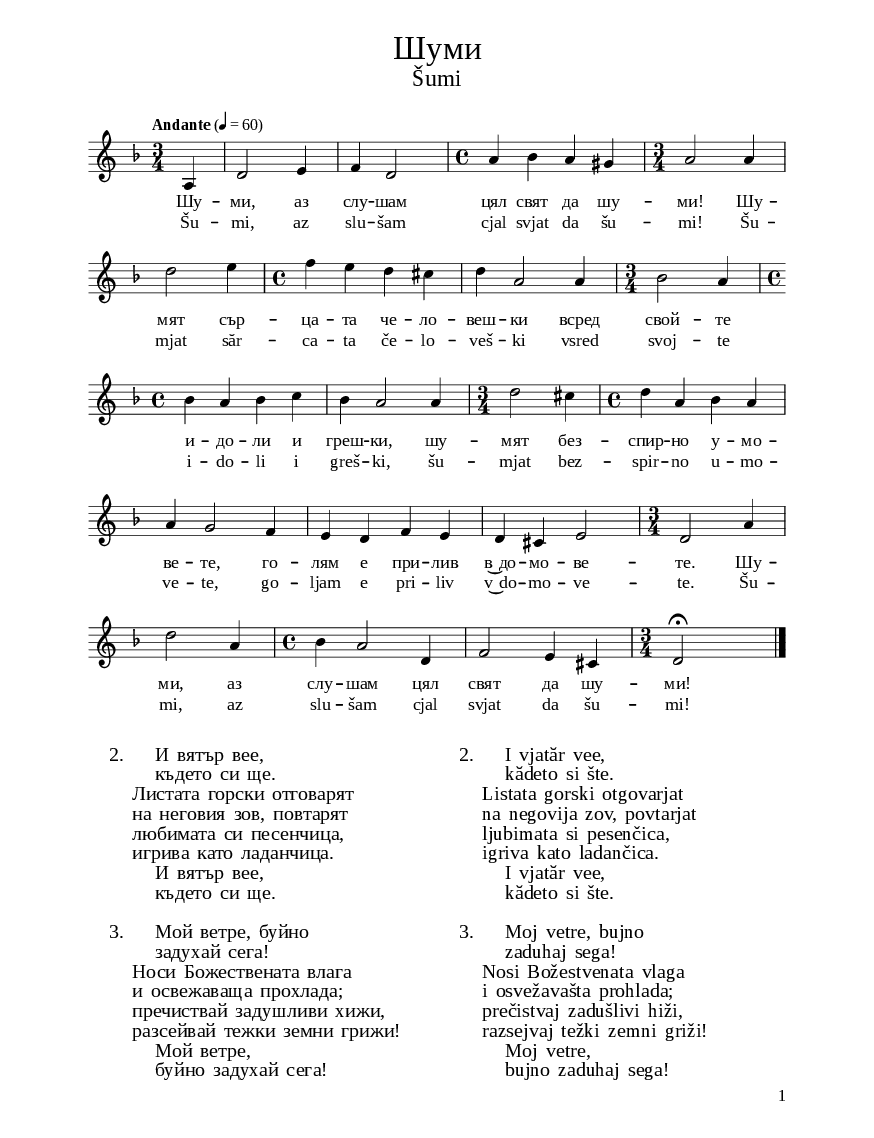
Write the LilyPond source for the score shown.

\version "2.24.2"

% include paper part and global functions
\include "include/globals.ily"

\bookpart {
   \label #'ref032
  \include "include/bookpart-paper.ily"
  \score {
    \include "include/score-layout.ily"

    \new Voice \absolute {
      \clef treble
      \key d \minor
      \time 3/4
      \tempoFunc "Andante" 4 "60"
      \partial 4
      \autoBeamOff

      a4 | d'2 e'4 | f'4 d'2 | \time 4/4  a'4 bes' a' gis' | \time 3/4  a'2 a'4 \break |
      d''2 e''4 | \time 4/4

      f''4 e'' d'' cis'' | d''4 \stemUp a'2 \stemNeutral

      a'4 | \time 3/4  bes'2 a'4 | \break

      \time 4/4  bes'4 a' bes' c'' | bes'4 a'2 a'4 | \time 3/4  d''2 cis''4 | \time 4/4  d''4 a' bes' a' \break |
      a'4 g'2 f'4 |  e'4 d' f' e' | d'4 cis' e'2 | \time 3/4  d'2 a'4 \break |
      d''2 a'4 | \time 4/4  bes'4 a'2 d'4 | f'2 e'4 cis' | \time 3/4  d'2 \fermata s4 | \bar "|." \break
    }

    \addlyrics {
      Шу -- ми,
      аз слу -- шам цял свят да шу -- ми! Шу -- мят
      сър -- ца -- та че -- ло --  веш -- ки всред
      свой -- те и -- до -- ли и греш -- ки, шу -- мят
      без -- спир -- но у -- мо -- ве -- те, го -- лям
      е при -- лив в~до -- мо -- ве -- те. Шу -- ми,
      аз слу -- шам цял свят да шу -- ми!
    }

    \addlyrics {
      Šu -- mi,
      az slu -- šam cjal svjat da šu -- mi! Šu -- mjat
      săr -- ca -- ta če -- lo --  veš -- ki vsred
      svoj -- te i -- do -- li i greš -- ki, šu -- mjat
      bez -- spir -- no u -- mo -- ve -- te, go -- ljam
      e pri -- liv v~do -- mo -- ve -- te. Šu -- mi,
      az slu -- šam cjal svjat da šu -- mi!
    }

    \header {
      title = \titleFunc "Шуми" "Šumi"
    }

    \midi{}

  } % score

 
  \markup \fontsize #+2.0 {
    \hspace #2
    \override #'(baseline-skip . 1.9)
    \column {

      \line {   2.  "   "  И вятър вее, }

      \line {   "   "    "   "       където си ще.}

      \line {   "   "Листата горски отговарят}

      \line {   "   "на неговия зов, повтарят}

      \line {   "   "любимата си песенчица,}

      \line {   "   "игрива като ладанчица.}

      \line {  "   "    "   "И вятър вее, }

      \line {    "   "    "   "където си ще.}


      \line { " " }
      \line {   3. "   "  Мой ветре, буйно }

      \line {   "   "    "   "  задухай сега!}

      \line {   "   "Носи Божествената влага}

      \line {   "   "и освежаваща прохлада;}

      \line {   "   "пречиствай задушливи хижи,}

      \line {   "   "разсейвай тежки земни грижи!}

      \line {    "   "    "   "Мой ветре, }

      \line {    "   "    "   "буйно задухай сега!}

    }

   \hspace #5
    \override #'(baseline-skip . 1.9)
    \column {
      \line {   2.  "   "  I vjatăr vee, }

      \line {   "   "    "   "       kădeto si šte.}

      \line {   "   "Listata gorski otgovarjat}

      \line {   "   "na negovija zov, povtarjat}

      \line {   "   "ljubimata si pesenčica,}

      \line {   "   "igriva kato ladančica.}

      \line {  "   "    "   "I vjatăr vee, }

      \line {    "   "    "   "kădeto si šte.}


      \line { " " }
      \line {   3. "   "  Moj vetre, bujno }

      \line {   "   "    "   "  zaduhaj sega!}

      \line {   "   "Nosi Božestvenata vlaga}

      \line {   "   "i osvežavašta prohlada;}

      \line {   "   "prečistvaj zadušlivi hiži,}

      \line {   "   "razsejvaj težki zemni griži!}

      \line {    "   "    "   "Moj vetre, }

      \line {    "   "    "   "bujno zaduhaj sega!}

    } %column
  } % markup

  \pageBreak

  \markup \fontsize #+2.0 {
    \hspace #2
    \override #'(baseline-skip . 1.9)
    \column {
      \line {   4.  "   "        Задухай, ветре, }
      \line {   "   "    "   "         света разведри!}

      \line {   "   "При чисти мисли, нежни чувства}

      \line {   "   "цъфтят Божествени изкуства;}

      \line {   "   "навред да просияе радост,}

      \line {   "   "навред да диша свежа младост.}

      \line {  "   "    "   " Задухай, ветре, }
      \line {   "   "    "   " света избистри}
    }



    \hspace #5
    \override #'(baseline-skip . 1.9)
    \column {
      \line {   4.  "   "        Zaduhaj, vetre, }
      \line {   "   "    "   "         sveta razvedri!}

      \line {   "   "Pri čisti misli, nežni čuvstva}

      \line {   "   "căftjat Božestveni izkustva;}

      \line {   "   "navred da prosijae radost,}

      \line {   "   "navred da diša sveža mladost.}

      \line {  "   "    "   " Zaduhaj, vetre, }
      \line {   "   "    "   " sveta izbistri}
    }
    %column
  } % markup
 
\markup \empty-two
  % include foreign translation(s) of the song
   \version "2.24.2"

\markup \fill-line { \fontsize #deTitleFontSize "Es lärmt" }
\markup \null
\markup \null
\markup \fontsize #deCoupletFontSize {
  \hspace #10
  \override #`(baseline-skip . ,deCoupletBaselineSkip)
  \column {


    \line {   1. "   "Es lärmt, }
     \line {   "   " "   " ich höre}

    \line {   "   "die ganze Welt lärmen! }

    \line {   "   "Die Herzen der Menschen lärmen }

    \line {   "   "zwischen ihren Idolen und Fehlern; }

    \line {   "   "die Gehirne lärmen unaufhörlich. }

    \line {   "   "Es ist eine große Flut in den Häusern. }

    \line {   "   "Es lärmt, ich höre,}

    \line {   "   "die ganze Welt lärmen!}

    \line { " " }
    \line {   2.  "   " Und der Wind weht, }

    \line {   "   " "   "wohin er will. }

    \line {   "   "Die Blätter des Waldes antworten }

    \line {   "   "auf seinen Ruf; sie wiederholen ihr Lieblingsliedchen,}

    \line {   "   "spielerisch wie ein tanzendes Mädchen.}

    \line {   "   " "   "Und der Wind weht, }

    \line {   "   " "   " wohin er will.}

    \line { " " }

    \line {   3. "   "Oh, mein Wind, }

    \line {   "   "  "   "wehe nun stark! }

    \line {   "   "Bringe die göttliche Feuchtigkeit}

    \line {   "   "und die belebende Frische, }

    \line {   "   "reinige die stickigen Hütten}

    \line {   "   "und zerstreue die schweren irdischen Sorgen!}

    \line {   "   " "   "Oh, mein Wind,}

    \line {   "   " "   "wehe nun stark!}

    \line { " " }
    \line {   4. "   " Wehe, Wind, }

    \line {   "   " "   " muntere die Welt auf! }

    \line {   "   "Bei reinen Gedanken, zarten Gefühlen }

    \line {   "   "erblühen die göttlichen Künste;}

    \line {   "   "möge überall Freude erstrahlen}

    \line {   "   "und möge [man] überall frische Jugend atmen! }

    \line {   "   " "   "Wehe, Wind, }

    \line {   "   " "   "kläre die Welt!}
  }
}



} % bookpart

% Più mosso
%
